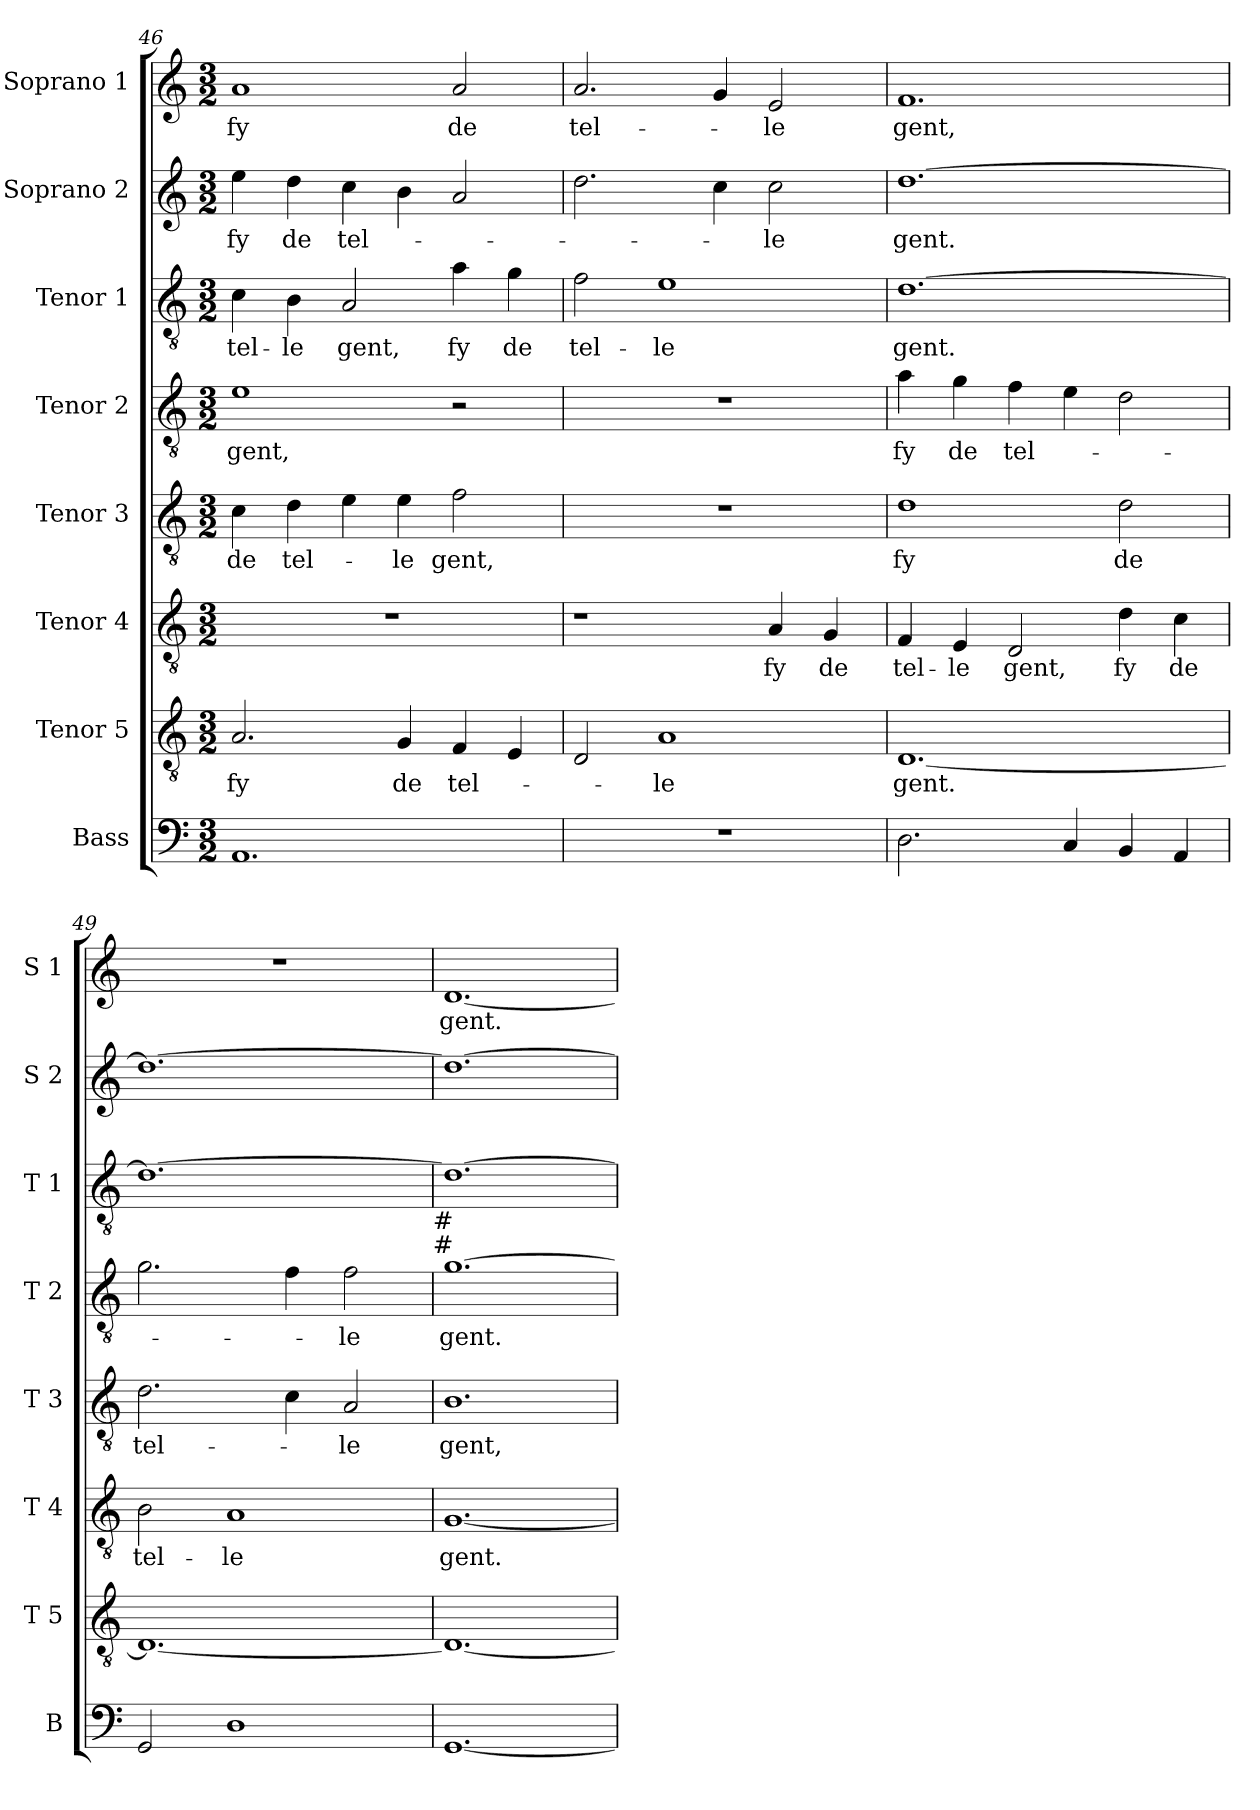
**kern	**kern	**text	**kern	**text	**kern	**text	**kern	**text	**kern	**text	**kern	**text	**kern	**text
*part8	*part7	*part7	*part6	*part6	*part5	*part5	*part4	*part4	*part3	*part3	*part2	*part2	*part1	*part1
*staff8	*staff7	*staff7	*staff6	*staff6	*staff5	*staff5	*staff4	*staff4	*staff3	*staff3	*staff2	*staff2	*staff1	*staff1
*I"Bass	*I"Tenor 5	*	*I"Tenor 4	*	*I"Tenor 3	*	*I"Tenor 2	*	*I"Tenor 1	*	*I"Soprano 2	*	*I"Soprano 1	*
*I'B	*I'T 5	*	*I'T 4	*	*I'T 3	*	*I'T 2	*	*I'T 1	*	*I'S 2	*	*I'S 1	*
!!LO:PB:g=z
*clefF4	*clefGv2	*	*clefGv2	*	*clefGv2	*	*clefGv2	*	*clefGv2	*	*clefG2	*	*clefG2	*
*k[]	*k[]	*	*k[]	*	*k[]	*	*k[]	*	*k[]	*	*k[]	*	*k[]	*
*C:	*C:	*	*C:	*	*C:	*	*C:	*	*C:	*	*C:	*	*C:	*
*M3/2	*M3/2	*	*M3/2	*	*M3/2	*	*M3/2	*	*M3/2	*	*M3/2	*	*M3/2	*
=46	=46	=46	=46	=46	=46	=46	=46	=46	=46	=46	=46	=46	=46	=46
1.AA	2.A/	fy	1.r	.	4c\	de	1e	-gent,	4c\	tel-	4ee\	fy	1a	fy
.	.	.	.	.	4d\	tel-	.	.	4B\	-le	4dd\	de	.	.
.	.	.	.	.	4e\	.	.	.	2A/	gent,	4cc\	tel-	.	.
.	4G/	de	.	.	4e\	-le	.	.	.	.	4b\	.	.	.
.	4F/	tel-	.	.	2f\	gent,	2r	.	4a\	fy	2a/	.	2a/	de
.	4E/	.	.	.	.	.	.	.	4g\	de	.	.	.	.
=47	=47	=47	=47	=47	=47	=47	=47	=47	=47	=47	=47	=47	=47	=47
1.r	2D/	.	1r	.	1.r	.	1.r	.	2f\	tel-	2.dd\	.	2.a/	tel-
.	1A	-le	.	.	.	.	.	.	1e	-le	.	.	.	.
.	.	.	.	.	.	.	.	.	.	.	4cc\	.	4g/	.
.	.	.	4A/	fy	.	.	.	.	.	.	2cc\	-le	2e/	-le
.	.	.	4G/	de	.	.	.	.	.	.	.	.	.	.
=48	=48	=48	=48	=48	=48	=48	=48	=48	=48	=48	=48	=48	=48	=48
2.D\	[1.D	gent.	4F/	tel-	1d	fy	4a\	fy	[1.d	gent.	[1.dd	gent.	1.f	gent,
.	.	.	4E/	-le	.	.	4g\	de	.	.	.	.	.	.
.	.	.	2D/	gent,	.	.	4f\	tel-	.	.	.	.	.	.
4C/	.	.	.	.	.	.	4e\	.	.	.	.	.	.	.
4BB/	.	.	4d\	fy	2d\	de	2d\	.	.	.	.	.	.	.
4AA/	.	.	4c\	de	.	.	.	.	.	.	.	.	.	.
=49	=49	=49	=49	=49	=49	=49	=49	=49	=49	=49	=49	=49	=49	=49
2GG/	1.D_	.	2B\	tel-	2.d\	tel-	2.g\	.	1.d_	.	1.dd_	.	1.r	.
1D	.	.	1A	-le	.	.	.	.	.	.	.	.	.	.
.	.	.	.	.	4c\	.	4f\	.	.	.	.	.	.	.
.	.	.	.	.	2A/	-le	2f\	-le	.	.	.	.	.	.
!	!	!	!	!	!	!	!LO:TX:a:t=#	!	!	!	!	!	!	!
!	!	!	!	!	!	!	!LO:TX:a:t=#	!	!	!	!	!	!	!
=50	=50	=50	=50	=50	=50	=50	=50	=50	=50	=50	=50	=50	=50	=50
[1.GG	1.D_	.	[1.G	gent.	1.B	gent,	[1.g	gent.	1.d_	.	1.dd_	.	[1.d	gent.
=	=	=	=	=	=	=	=	=	=	=	=	=	=	=
*-	*-	*-	*-	*-	*-	*-	*-	*-	*-	*-	*-	*-	*-	*-
